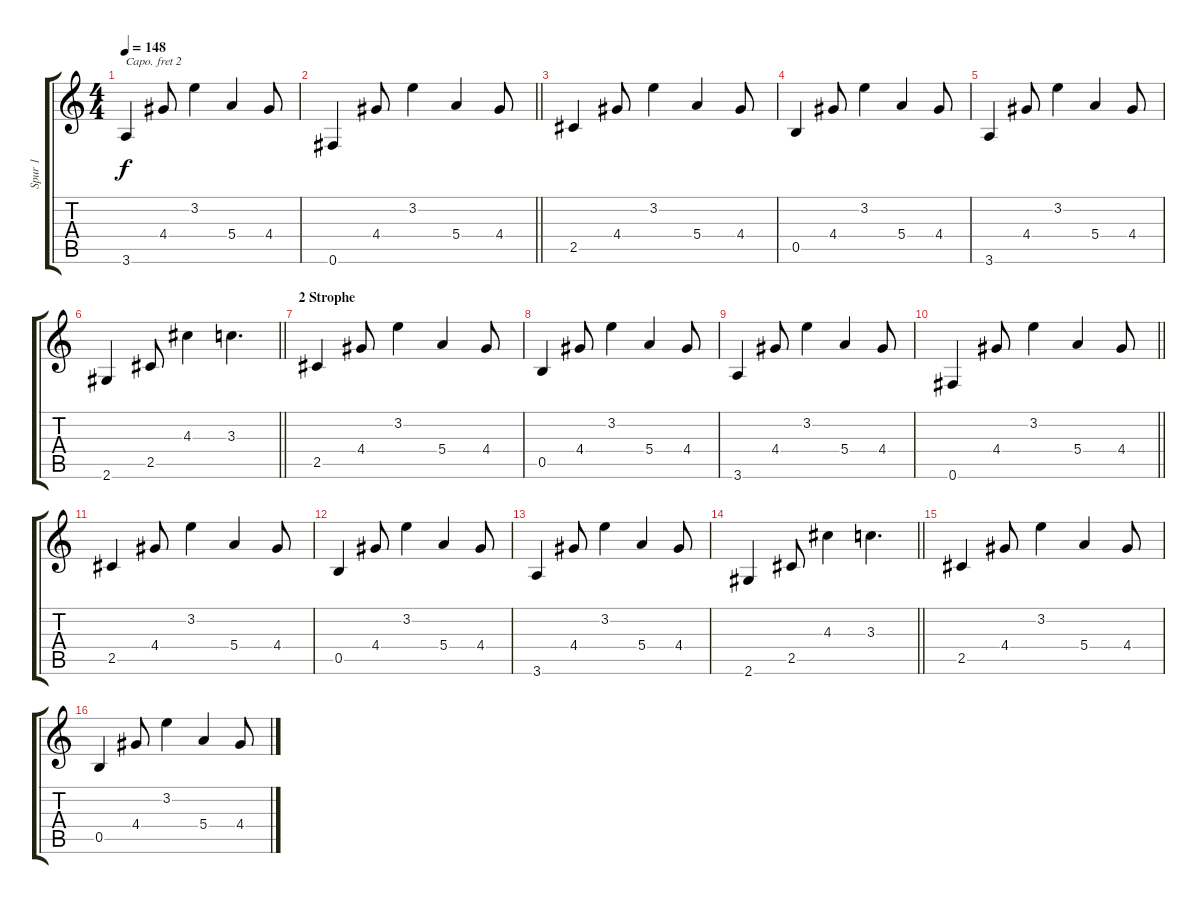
\track ("Spur 1" "Spur 1") {instrument acousticguitarsteel}
\staff {score tabs}
\capo 2
\tuning (E4 B3 G3 D3 A2 E2) {hide}
\ts (4 4)
\tempo 148
\clef g2
\ks c
3.6.4{dy f} 4.4.8 3.2.4 5.4.4 4.4.8 |
\barLineRight lightlight
0.6.4 4.4.8 3.2.4 5.4.4 4.4.8 |
2.5.4 4.4.8 3.2.4 5.4.4 4.4.8 |
0.5.4 4.4.8 3.2.4 5.4.4 4.4.8 |
3.6.4 4.4.8 3.2.4 5.4.4 4.4.8 |
\barLineRight lightlight
2.6.4 2.5.8 4.3.4 3.3.4{d} |
\section ("" "2 Strophe")
2.5.4 4.4.8 3.2.4 5.4.4 4.4.8 |
0.5.4 4.4.8 3.2.4 5.4.4 4.4.8 |
3.6.4 4.4.8 3.2.4 5.4.4 4.4.8 |
\barLineRight lightlight
0.6.4 4.4.8 3.2.4 5.4.4 4.4.8 |
2.5.4 4.4.8 3.2.4 5.4.4 4.4.8 |
0.5.4 4.4.8 3.2.4 5.4.4 4.4.8 |
3.6.4 4.4.8 3.2.4 5.4.4 4.4.8 |
\barLineRight lightlight
2.6.4 2.5.8 4.3.4 3.3.4{d} |
2.5.4 4.4.8 3.2.4 5.4.4 4.4.8 |
0.5.4 4.4.8 3.2.4 5.4.4 4.4.8
